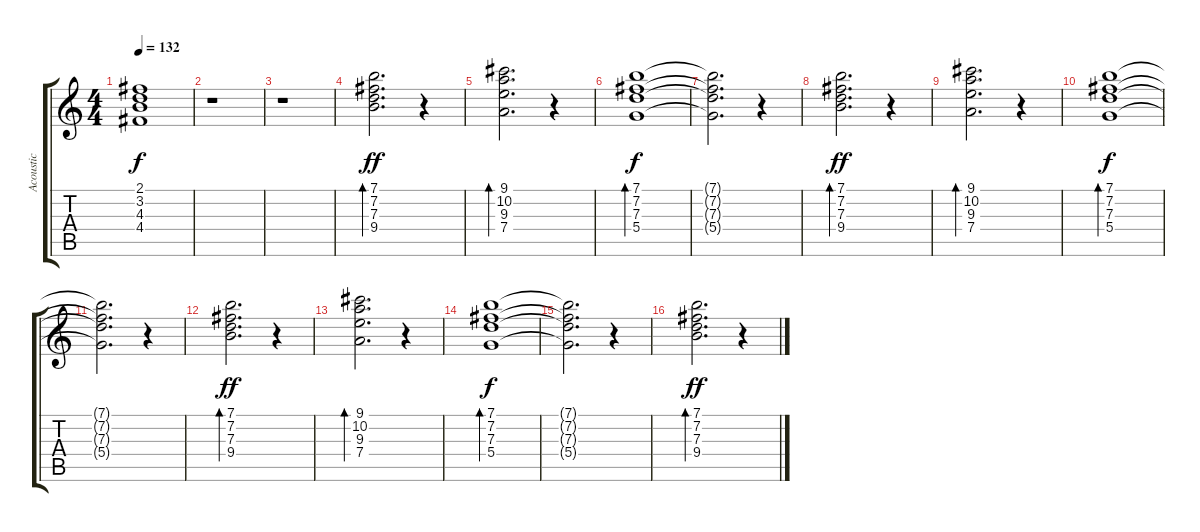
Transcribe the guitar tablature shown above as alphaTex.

\track ("Acoustic" "Acoustic") {instrument acousticguitarsteel}
\staff {score tabs}
\tuning (E4 B3 G3 D3 A2 E2) {hide}
\ts (4 4)
\tempo 132
\clef g2
\ks c
(2.1{t} 3.2{t} 4.3{t} 4.4{t}).1{dy f} |
r.1 |
r.1 |
(7.1 7.2 7.3 9.4).2{d bd 240 dy ff} r.4 |
(9.1 10.2 9.3 7.4).2{d bd 240} r.4 |
(7.1 7.2 7.3 5.4).1{bd 240 dy f} |
(7.1{t} 7.2{t} 7.3{t} 5.4{t}).2{d} r.4 |
(7.1 7.2 7.3 9.4).2{d bd 240 dy ff} r.4 |
(9.1 10.2 9.3 7.4).2{d bd 240} r.4 |
(7.1 7.2 7.3 5.4).1{bd 240 dy f} |
(7.1{t} 7.2{t} 7.3{t} 5.4{t}).2{d} r.4 |
(7.1 7.2 7.3 9.4).2{d bd 240 dy ff} r.4 |
(9.1 10.2 9.3 7.4).2{d bd 240} r.4 |
(7.1 7.2 7.3 5.4).1{bd 240 dy f} |
(7.1{t} 7.2{t} 7.3{t} 5.4{t}).2{d} r.4 |
(7.1 7.2 7.3 9.4).2{d bd 240 dy ff} r.4
